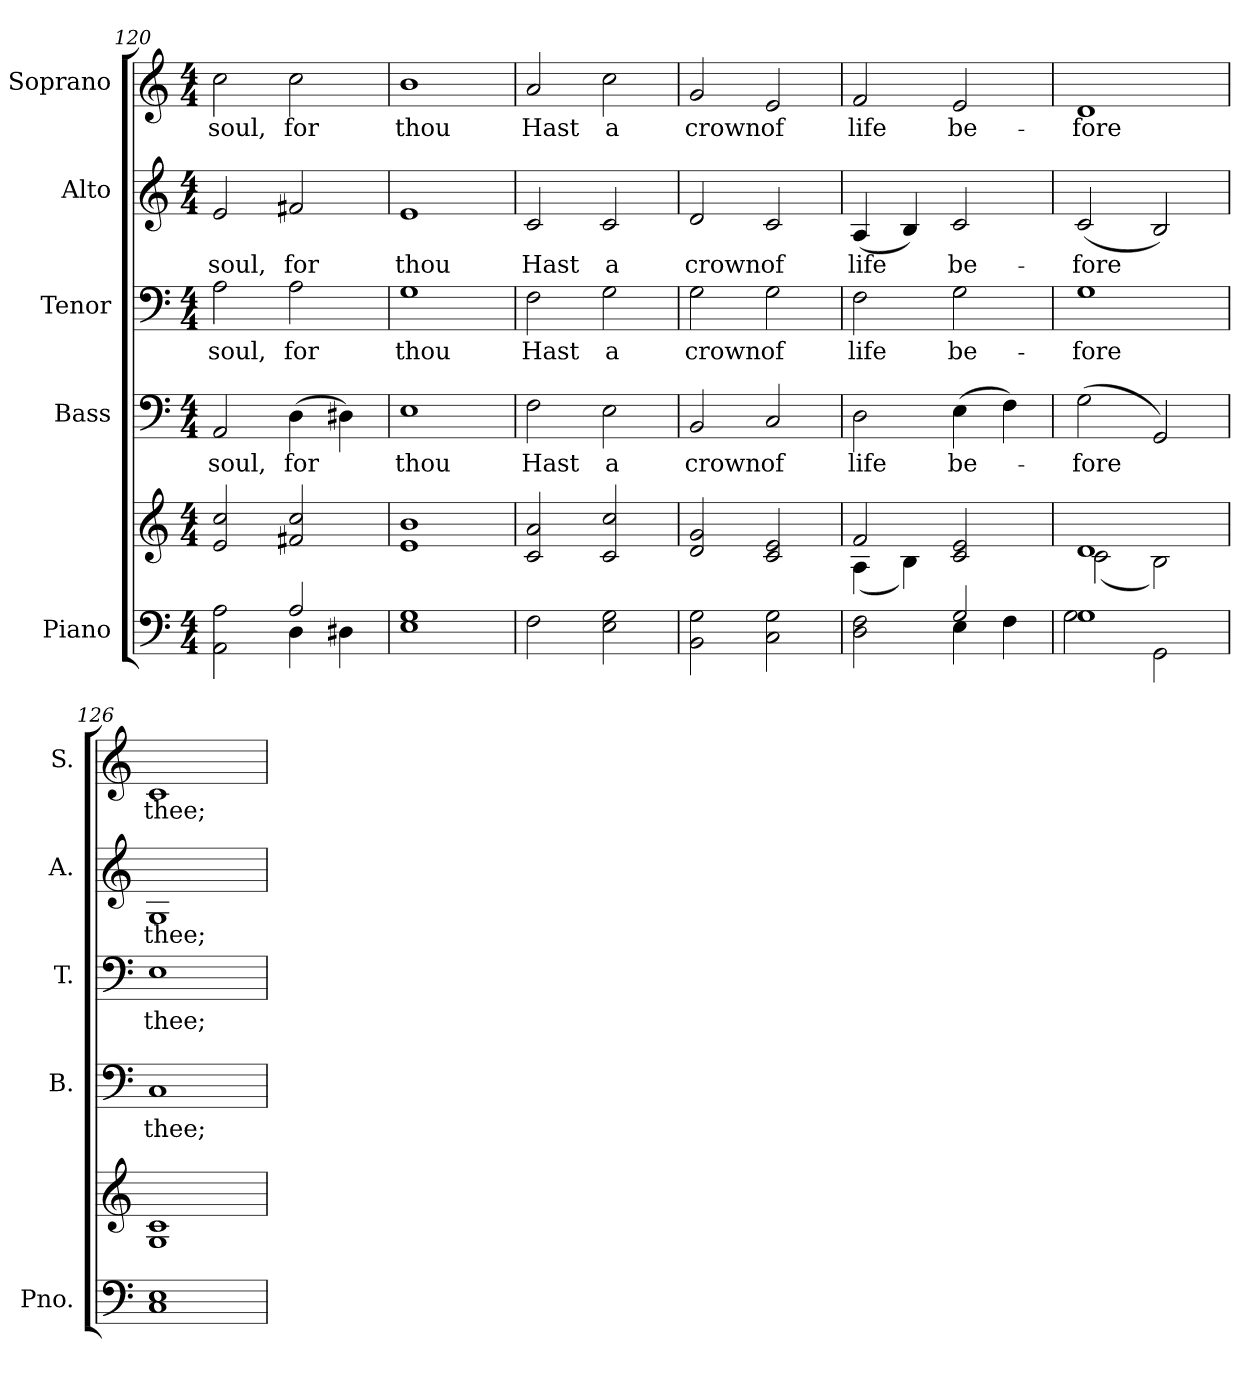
**kern	**kern	**kern	**text	**kern	**text	**kern	**text	**kern	**text
*part5	*part5	*part4	*part4	*part3	*part3	*part2	*part2	*part1	*part1
*staff6	*staff5	*staff4	*staff4	*staff3	*staff3	*staff2	*staff2	*staff1	*staff1
*I"Piano	*	*I"Bass	*	*I"Tenor	*	*I"Alto	*	*I"Soprano	*
*I'Pno.	*	*I'B.	*	*I'T.	*	*I'A.	*	*I'S.	*
*clefF4	*clefG2	*clefF4	*	*clefF4	*	*clefG2	*	*clefG2	*
*k[]	*k[]	*k[]	*	*k[]	*	*k[]	*	*k[]	*
*C:	*C:	*C:	*	*C:	*	*C:	*	*C:	*
*M4/4	*M4/4	*M4/4	*	*M4/4	*	*M4/4	*	*M4/4	*
=120	=120	=120	=120	=120	=120	=120	=120	=120	=120
*^	*	*	*	*	*	*	*	*	*
!	!	!	!	!LO:LY:b:color=#000000	!	!	!	!	!	!
!	!	!	!	!	!	!LO:LY:b:color=#000000	!	!	!	!
!	!	!	!	!	!	!	!	!LO:LY:b:color=#000000	!	!
!	!	!	!	!	!	!	!	!	!	!LO:LY:b:color=#000000
2AAi\ 2Ai	2ryy	2ei/ 2cci	2AAi/	soul,	2Ai\	soul,	2ei/	soul,	2cci\	soul,
!	!	!	!	!LO:LY:b:color=#000000	!	!	!	!	!	!
!	!	!	!	!	!	!LO:LY:b:color=#000000	!	!	!	!
!	!	!	!	!	!	!	!	!LO:LY:b:color=#000000	!	!
!	!	!	!	!	!	!	!	!	!	!LO:LY:b:color=#000000
2Ai/	4Di\	2f#Xi/ 2cci	(4Di\	for	2Ai\	for	2f#Xi/	for	2cci\	for
.	4D#Xi\	.	4D#Xi\)	.	.	.	.	.	.	.
*v	*v	*	*	*	*	*	*	*	*	*
!!LO:PB:g=z
=121	=121	=121	=121	=121	=121	=121	=121	=121	=121
*^	*	*	*	*	*	*	*	*	*
!	!	!	!	!LO:LY:b:color=#000000	!	!	!	!	!	!
*v	*v	*	*	*	*	*	*	*	*	*
*^	*	*	*	*	*	*	*	*	*
!	!	!	!	!	!	!LO:LY:b:color=#000000	!	!	!	!
*v	*v	*	*	*	*	*	*	*	*	*
*^	*	*	*	*	*	*	*	*	*
!	!	!	!	!	!	!	!	!LO:LY:b:color=#000000	!	!
*v	*v	*	*	*	*	*	*	*	*	*
*^	*	*	*	*	*	*	*	*	*
!	!	!	!	!	!	!	!	!	!	!LO:LY:b:color=#000000
*v	*v	*	*	*	*	*	*	*	*	*
1Ei 1Gi	1ei 1bi	1Ei	thou	1Gi	thou	1ei	thou	1bi	thou
=122	=122	=122	=122	=122	=122	=122	=122	=122	=122
!	!	!	!LO:LY:b:color=#000000	!	!	!	!	!	!
!	!	!	!	!	!LO:LY:b:color=#000000	!	!	!	!
!	!	!	!	!	!	!	!LO:LY:b:color=#000000	!	!
!	!	!	!	!	!	!	!	!	!LO:LY:b:color=#000000
2Fi\	2ci/ 2ai	2Fi\	Hast	2Fi\	Hast	2ci/	Hast	2ai/	Hast
!	!	!	!LO:LY:b:color=#000000	!	!	!	!	!	!
!	!	!	!	!	!LO:LY:b:color=#000000	!	!	!	!
!	!	!	!	!	!	!	!LO:LY:b:color=#000000	!	!
!	!	!	!	!	!	!	!	!	!LO:LY:b:color=#000000
2Ei\ 2Gi	2ci/ 2cci	2Ei\	a	2Gi\	a	2ci/	a	2cci\	a
=123	=123	=123	=123	=123	=123	=123	=123	=123	=123
!	!	!	!LO:LY:b:color=#000000	!	!	!	!	!	!
!	!	!	!	!	!LO:LY:b:color=#000000	!	!	!	!
!	!	!	!	!	!	!	!LO:LY:b:color=#000000	!	!
!	!	!	!	!	!	!	!	!	!LO:LY:b:color=#000000
2BBi\ 2Gi	2di/ 2gi	2BBi/	crown	2Gi\	crown	2di/	crown	2gi/	crown
!	!	!	!LO:LY:b:color=#000000	!	!	!	!	!	!
!	!	!	!	!	!LO:LY:b:color=#000000	!	!	!	!
!	!	!	!	!	!	!	!LO:LY:b:color=#000000	!	!
!	!	!	!	!	!	!	!	!	!LO:LY:b:color=#000000
2Ci\ 2Gi	2ci/ 2ei	2Ci/	of	2Gi\	of	2ci/	of	2ei/	of
!!LO:PB:g=z
=124	=124	=124	=124	=124	=124	=124	=124	=124	=124
*^	*^	*	*	*	*	*	*	*	*
!	!	!	!	!	!LO:LY:b:color=#000000	!	!	!	!	!	!
!	!	!	!	!	!	!	!LO:LY:b:color=#000000	!	!	!	!
!	!	!	!	!	!	!	!	!	!LO:LY:b:color=#000000	!	!
!	!	!	!	!	!	!	!	!	!	!	!LO:LY:b:color=#000000
2Di\ 2Fi	2ryy	2fi/	(4Ai\	2Di\	life	2Fi\	life	(4Ai/	life	2fi/	life
.	.	.	4Bi\)	.	.	.	.	4Bi/)	.	.	.
!	!	!	!	!	!LO:LY:b:color=#000000	!	!	!	!	!	!
!	!	!	!	!	!	!	!LO:LY:b:color=#000000	!	!	!	!
!	!	!	!	!	!	!	!	!	!LO:LY:b:color=#000000	!	!
!	!	!	!	!	!	!	!	!	!	!	!LO:LY:b:color=#000000
2Gi/	4Ei\	2ci/ 2ei	2ryy	(4Ei\	be-	2Gi\	be-	2ci/	be-	2ei/	be-
.	4Fi\	.	.	4Fi\)	.	.	.	.	.	.	.
=125	=125	=125	=125	=125	=125	=125	=125	=125	=125	=125	=125
!	!	!	!	!	!LO:LY:b:color=#000000	!	!	!	!	!	!
!	!	!	!	!	!	!	!LO:LY:b:color=#000000	!	!	!	!
!	!	!	!	!	!	!	!	!	!LO:LY:b:color=#000000	!	!
!	!	!	!	!	!	!	!	!	!	!	!LO:LY:b:color=#000000
1Gi	2Gi\	1di	(2ci\	(2Gi\	-fore	1Gi	-fore	(2ci/	-fore	1di	-fore
.	2GGi\	.	2Bi\)	2GGi/)	.	.	.	2Bi/)	.	.	.
*v	*v	*	*	*	*	*	*	*	*	*	*
*	*v	*v	*	*	*	*	*	*	*	*
=126	=126	=126	=126	=126	=126	=126	=126	=126	=126
*^	*^	*	*	*	*	*	*	*	*
!	!	!	!	!	!LO:LY:b:color=#000000	!	!	!	!	!	!
*v	*v	*	*	*	*	*	*	*	*	*	*
*	*v	*v	*	*	*	*	*	*	*	*
*^	*^	*	*	*	*	*	*	*	*
!	!	!	!	!	!	!	!LO:LY:b:color=#000000	!	!	!	!
*v	*v	*	*	*	*	*	*	*	*	*	*
*	*v	*v	*	*	*	*	*	*	*	*
*^	*^	*	*	*	*	*	*	*	*
!	!	!	!	!	!	!	!	!	!LO:LY:b:color=#000000	!	!
*v	*v	*	*	*	*	*	*	*	*	*	*
*	*v	*v	*	*	*	*	*	*	*	*
*^	*^	*	*	*	*	*	*	*	*
!	!	!	!	!	!	!	!	!	!	!	!LO:LY:b:color=#000000
*v	*v	*	*	*	*	*	*	*	*	*	*
*	*v	*v	*	*	*	*	*	*	*	*
1Ci 1Ei	1Gi 1ci	1Ci	thee;	1Ei	thee;	1Gi	thee;	1ci	thee;
=	=	=	=	=	=	=	=	=	=
*-	*-	*-	*-	*-	*-	*-	*-	*-	*-
